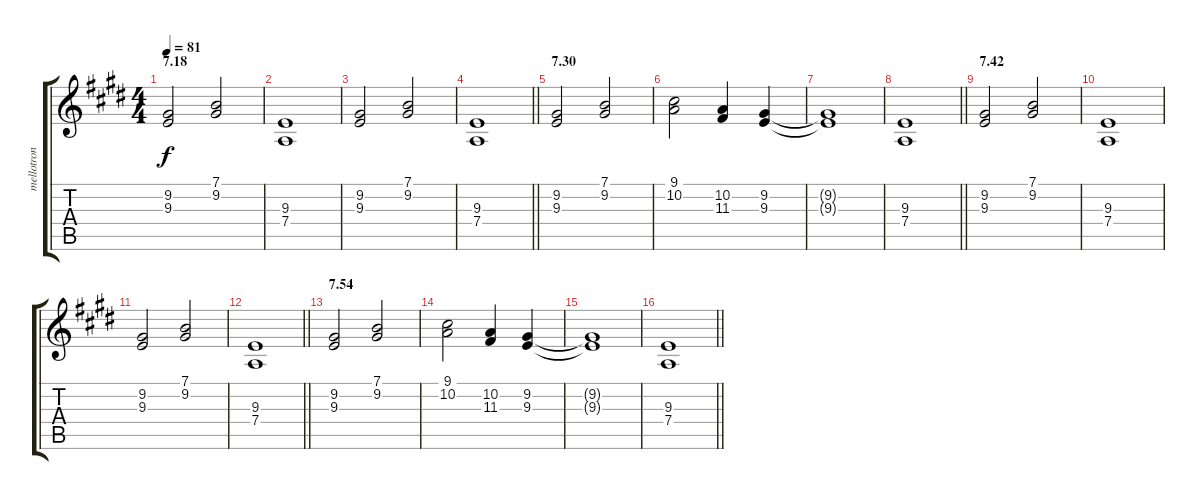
\track ("mellotron" "mellotron") {instrument stringensemble1}
\staff {score tabs}
\tuning (E4 B3 G3 D3 A2 E2) {hide}
\ts (4 4)
\section ("" "7.18")
\tempo 81
\clef g2
\ks e
(9.2 9.3).2{dy f} (7.1 9.2).2 |
(9.3 7.4).1 |
(9.2 9.3).2 (7.1 9.2).2 |
\barLineRight lightlight
(9.3 7.4).1 |
\section ("" "7.30")
(9.2 9.3).2 (7.1 9.2).2 |
(9.1 10.2).2 (10.2 11.3).4 (9.2 9.3).4 |
(9.2{t} 9.3{t}).1 |
\barLineRight lightlight
(9.3 7.4).1 |
\section ("" "7.42")
(9.2 9.3).2 (7.1 9.2).2 |
(9.3 7.4).1 |
(9.2 9.3).2 (7.1 9.2).2 |
\barLineRight lightlight
(9.3 7.4).1 |
\section ("" "7.54")
(9.2 9.3).2 (7.1 9.2).2 |
(9.1 10.2).2 (10.2 11.3).4 (9.2 9.3).4 |
(9.2{t} 9.3{t}).1 |
\barLineRight lightlight
(9.3 7.4).1
